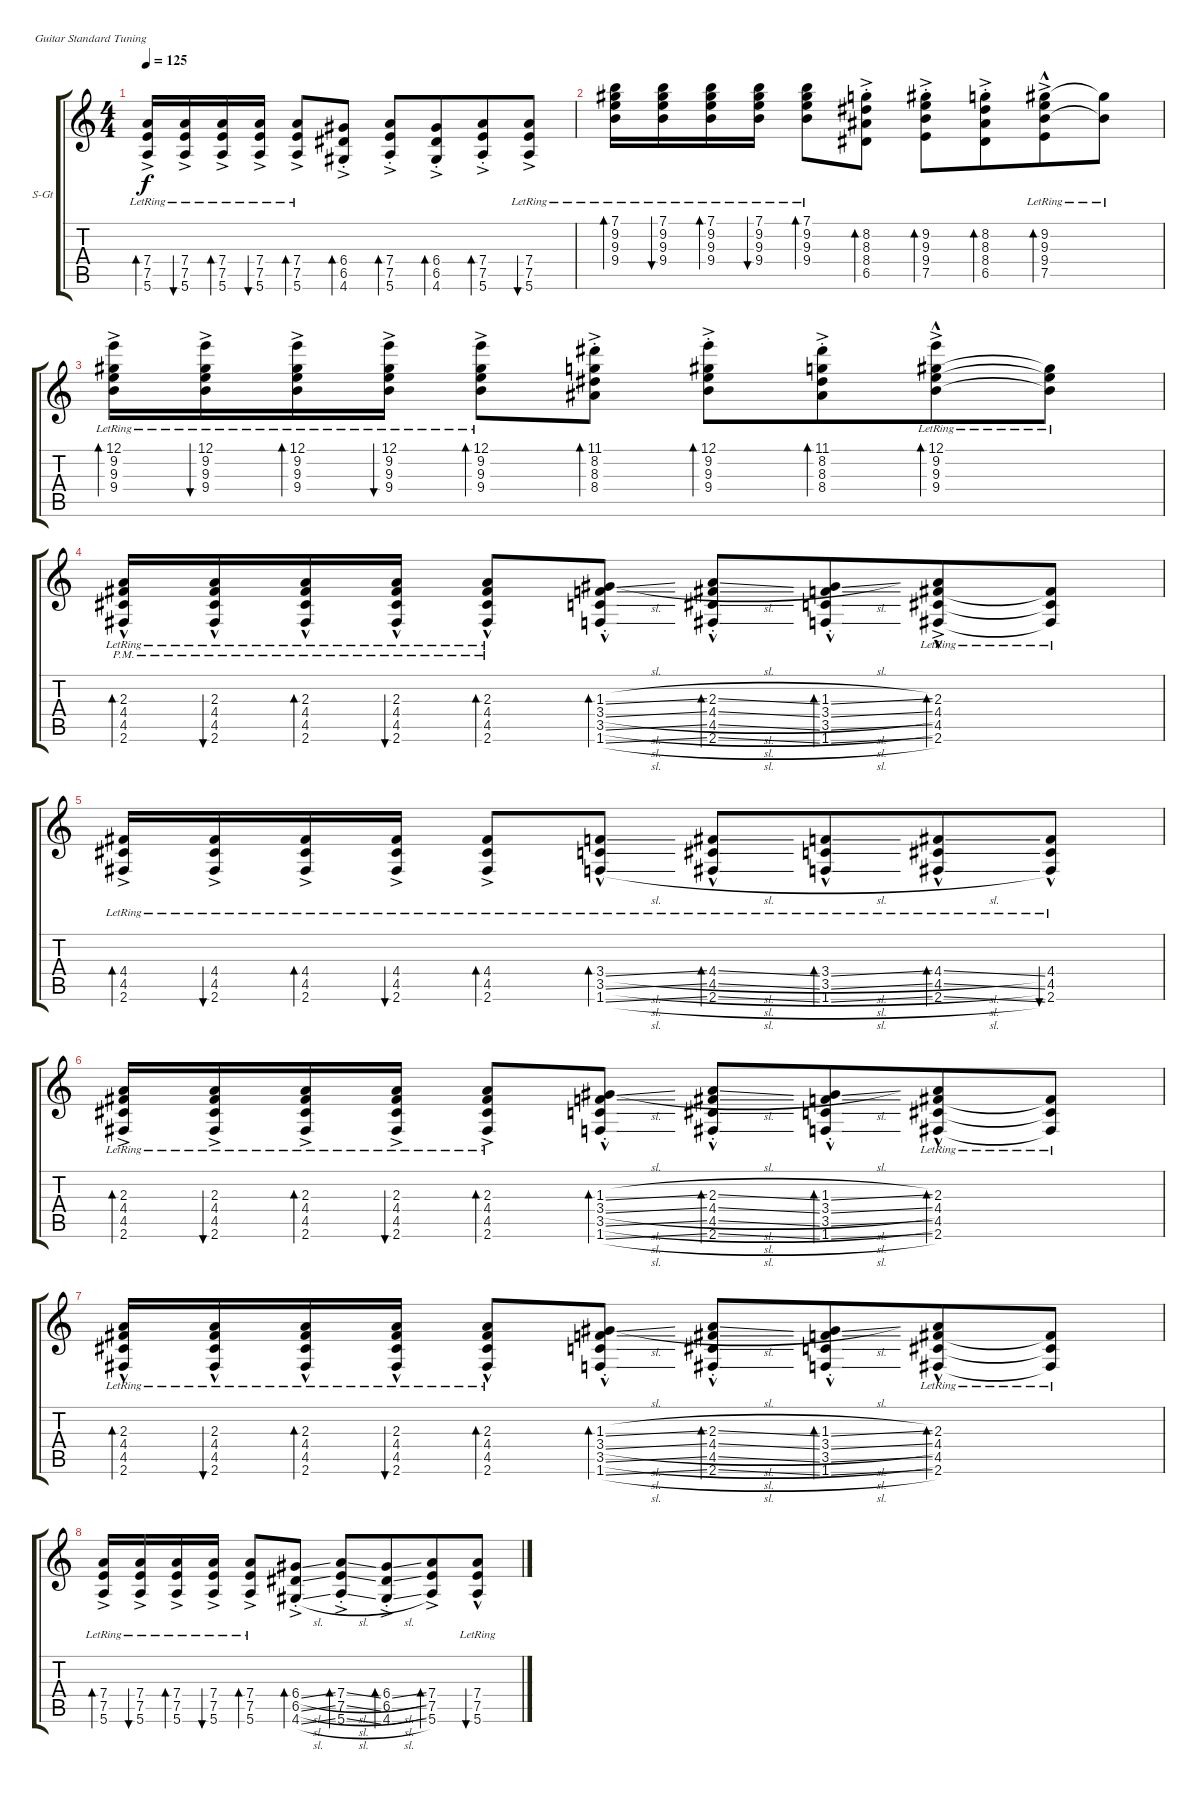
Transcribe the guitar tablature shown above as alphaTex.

\bracketExtendMode groupsimilarinstruments
\firstSystemTrackNameOrientation horizontal
\otherSystemsTrackNameOrientation horizontal
\track ("Лидер Юрий Каспарян" "S-Gt") {instrument acousticguitarsteel}
\staff {score tabs}
\tuning (E4 B3 G3 D3 A2 E2)
\ts (4 4)
\tempo 125
\clef g2
\ks c
(7.4{ac lr} 7.5{ac lr} 5.6{ac lr}).16{bd 30 dy f} (7.4{ac lr} 7.5{ac lr} 5.6{ac lr}).16{bu 30} (7.4{ac lr} 7.5{ac lr} 5.6{ac lr}).16{bd 30} (7.4{ac lr} 7.5{ac lr} 5.6{ac lr}).16{bu 30} (7.4{ac lr} 7.5{ac lr} 5.6{ac lr}).8{bd 30} (6.4{ac st} 6.5{ac st} 4.6{ac st}).8{bd 30} (7.4{ac st} 7.5{ac st} 5.6{ac st}).8{bd 30} (6.4{ac st} 6.5{ac st} 4.6{ac st}).8{bd 30 beam merge} (7.4{ac st} 7.5{ac st} 5.6{ac st}).8{bd 30} (7.5{ac lr} 7.4{ac lr} 5.6{ac lr}).8{bu 30} |
(9.2{lr} 9.3{lr} 9.4{lr} 7.1{lr}).16{bd 30} (9.2{lr} 9.3{lr} 9.4{lr} 7.1{lr}).16{bu 30} (9.2{lr} 9.3{lr} 9.4{lr} 7.1{lr}).16{bd 30} (9.2{lr} 9.3{lr} 9.4{lr} 7.1{lr}).16{bu 30} (9.2{lr} 9.3{lr} 9.4{lr} 7.1{lr}).8{bd 30} (8.2{ac st} 8.3{ac st} 8.4{ac st} 6.5{ac st}).8{bd 30} (9.2{ac st} 9.3{ac st} 9.4{ac st} 7.5{ac st}).8{bd 30} (8.2{ac st} 8.3{ac st} 8.4{ac st} 6.5{ac st}).8{bd 30 beam merge} (9.2{ac lr} 9.3{hac lr} 9.4{hac lr} 7.5{hac lr}).8{bd 30} (9.2{lr t} 9.4{lr t}).8 |
(9.2{lr} 9.3{ac lr} 9.4{ac lr} 12.1{lr}).16{bd 30} (9.2{lr} 9.3{ac lr} 9.4{ac lr} 12.1{lr}).16{bu 30} (9.2{lr} 9.3{ac lr} 9.4{ac lr} 12.1{lr}).16{bd 30} (9.2{lr} 9.3{ac lr} 9.4{ac lr} 12.1{lr}).16{bu 30} (9.2{lr} 9.3{ac lr} 9.4{ac lr} 12.1{lr}).8{bd 30} (8.2{ac st} 8.3{st} 8.4{st} 11.1{st}).8{bd 30} (9.2{ac st} 9.3{st} 9.4{st} 12.1{st}).8{bd 30} (8.2{ac st} 8.3{st} 8.4{st} 11.1{st}).8{bd 30 beam merge} (9.2{ac lr} 9.3{hac lr} 9.4{hac lr} 12.1{ac lr}).8{bd 30} (9.2{lr t} 9.3{lr t} 9.4{lr t}).8 |
(4.4{hac lr} 4.5{hac lr} 2.6{hac lr} 2.3{hac pm}).16{bd 30} (4.4{hac lr} 4.5{hac lr} 2.6{hac lr} 2.3{hac pm}).16{bu 30} (4.4{hac lr} 4.5{hac lr} 2.6{hac lr} 2.3{hac pm}).16{bd 30} (4.4{hac lr} 4.5{hac lr} 2.6{hac lr} 2.3{hac pm}).16{bu 30} (4.4{hac lr} 4.5{hac lr} 2.6{hac lr} 2.3{hac pm}).8{bd 30} (3.4{sl st} 3.5{sl hac st} 1.6{sl st} 1.3{sl st}).8{bd 30} (4.4{sl st} 4.5{sl hac st} 2.6{sl st} 2.3{sl st}).8{bd 30} (3.4{sl st} 3.5{sl hac st} 1.6{sl st} 1.3{sl st}).8{bd 30 beam merge} (4.4{ac lr} 4.5{hac lr} 2.6{ac lr} 2.3{lr}).8{bd 30} (4.4{lr t} 4.5{lr t} 2.6{lr t}).8 |
(4.4{ac lr} 4.5{ac lr} 2.6{ac lr}).16{bd 30} (4.4{ac lr} 4.5{ac lr} 2.6{ac lr}).16{bu 30} (4.4{ac lr} 4.5{ac lr} 2.6{ac lr}).16{bd 30} (4.4{ac lr} 4.5{ac lr} 2.6{ac lr}).16{bu 30} (4.4{ac lr} 4.5{ac lr} 2.6{ac lr}).8{bd 30} (3.4{sl hac lr} 3.5{sl hac lr} 1.6{sl hac lr}).8{bd 30} (4.4{sl hac lr} 4.5{sl hac lr} 2.6{sl hac lr}).8{bd 30} (3.4{sl hac lr} 3.5{sl hac lr} 1.6{sl hac lr}).8{bd 30 beam merge} (4.4{sl hac lr} 4.5{sl hac lr} 2.6{sl hac lr}).8{bd 30} (4.4{hac lr} 4.5{hac lr} 2.6{hac lr}).8{bu 30} |
(4.4{ac lr} 4.5{ac lr} 2.6{ac lr} 2.3{lr}).16{bd 30} (4.4{ac lr} 4.5{ac lr} 2.6{ac lr} 2.3{lr}).16{bu 30} (4.4{ac lr} 4.5{ac lr} 2.6{ac lr} 2.3{lr}).16{bd 30} (4.4{ac lr} 4.5{ac lr} 2.6{ac lr} 2.3{lr}).16{bu 30} (4.4{ac lr} 4.5{ac lr} 2.6{ac lr} 2.3{lr}).8{bd 30} (3.4{sl hac st} 3.5{sl hac st} 1.6{sl hac st} 1.3{sl st}).8{bd 30} (4.4{sl hac st} 4.5{sl hac st} 2.6{sl hac st} 2.3{sl st}).8{bd 30} (3.4{sl hac st} 3.5{sl hac st} 1.6{sl hac st} 1.3{sl st}).8{bd 30 beam merge} (4.4{hac lr} 4.5{hac lr} 2.6{hac lr} 2.3{lr}).8{bd 30} (4.4{lr t} 4.5{lr t} 2.6{lr t}).8 |
(4.4{hac lr} 4.5{hac lr} 2.6{hac lr} 2.3{hac lr}).16{bd 30} (4.4{hac lr} 4.5{hac lr} 2.6{hac lr} 2.3{hac lr}).16{bu 30} (4.4{hac lr} 4.5{hac lr} 2.6{hac lr} 2.3{hac lr}).16{bd 30} (4.4{hac lr} 4.5{hac lr} 2.6{hac lr} 2.3{hac lr}).16{bu 30} (4.4{hac lr} 4.5{hac lr} 2.6{hac lr} 2.3{hac lr}).8{bd 30} (3.4{sl hac st} 3.5{sl hac st} 1.6{sl hac st} 1.3{sl st}).8{bd 30} (4.4{sl hac st} 4.5{sl hac st} 2.6{sl hac st} 2.3{sl st}).8{bd 30} (3.4{sl hac st} 3.5{sl hac st} 1.6{sl hac st} 1.3{sl st}).8{bd 30 beam merge} (4.4{hac lr} 4.5{hac lr} 2.6{hac lr} 2.3{lr}).8{bd 30} (4.4{lr t} 4.5{lr t} 2.6{lr t}).8 |
(7.4{ac lr} 7.5{ac lr} 5.6{ac lr}).16{bd 30} (7.4{ac lr} 7.5{ac lr} 5.6{ac lr}).16{bu 30} (7.4{ac lr} 7.5{ac lr} 5.6{ac lr}).16{bd 30} (7.4{ac lr} 7.5{ac lr} 5.6{ac lr}).16{bu 30} (7.4{ac lr} 7.5{ac lr} 5.6{ac lr}).8{bd 30} (6.4{sl ac st} 6.5{sl ac st} 4.6{sl ac st}).8{bd 30} (7.4{sl ac st} 7.5{sl ac st} 5.6{sl ac st}).8{bd 30} (6.4{sl ac st} 6.5{sl ac st} 4.6{sl ac st}).8{bd 30 beam merge} (7.4{ac} 7.5{ac} 5.6{ac}).8{bd 30} (7.5{hac lr} 7.4{hac lr} 5.6{hac lr}).8{bu 30}
